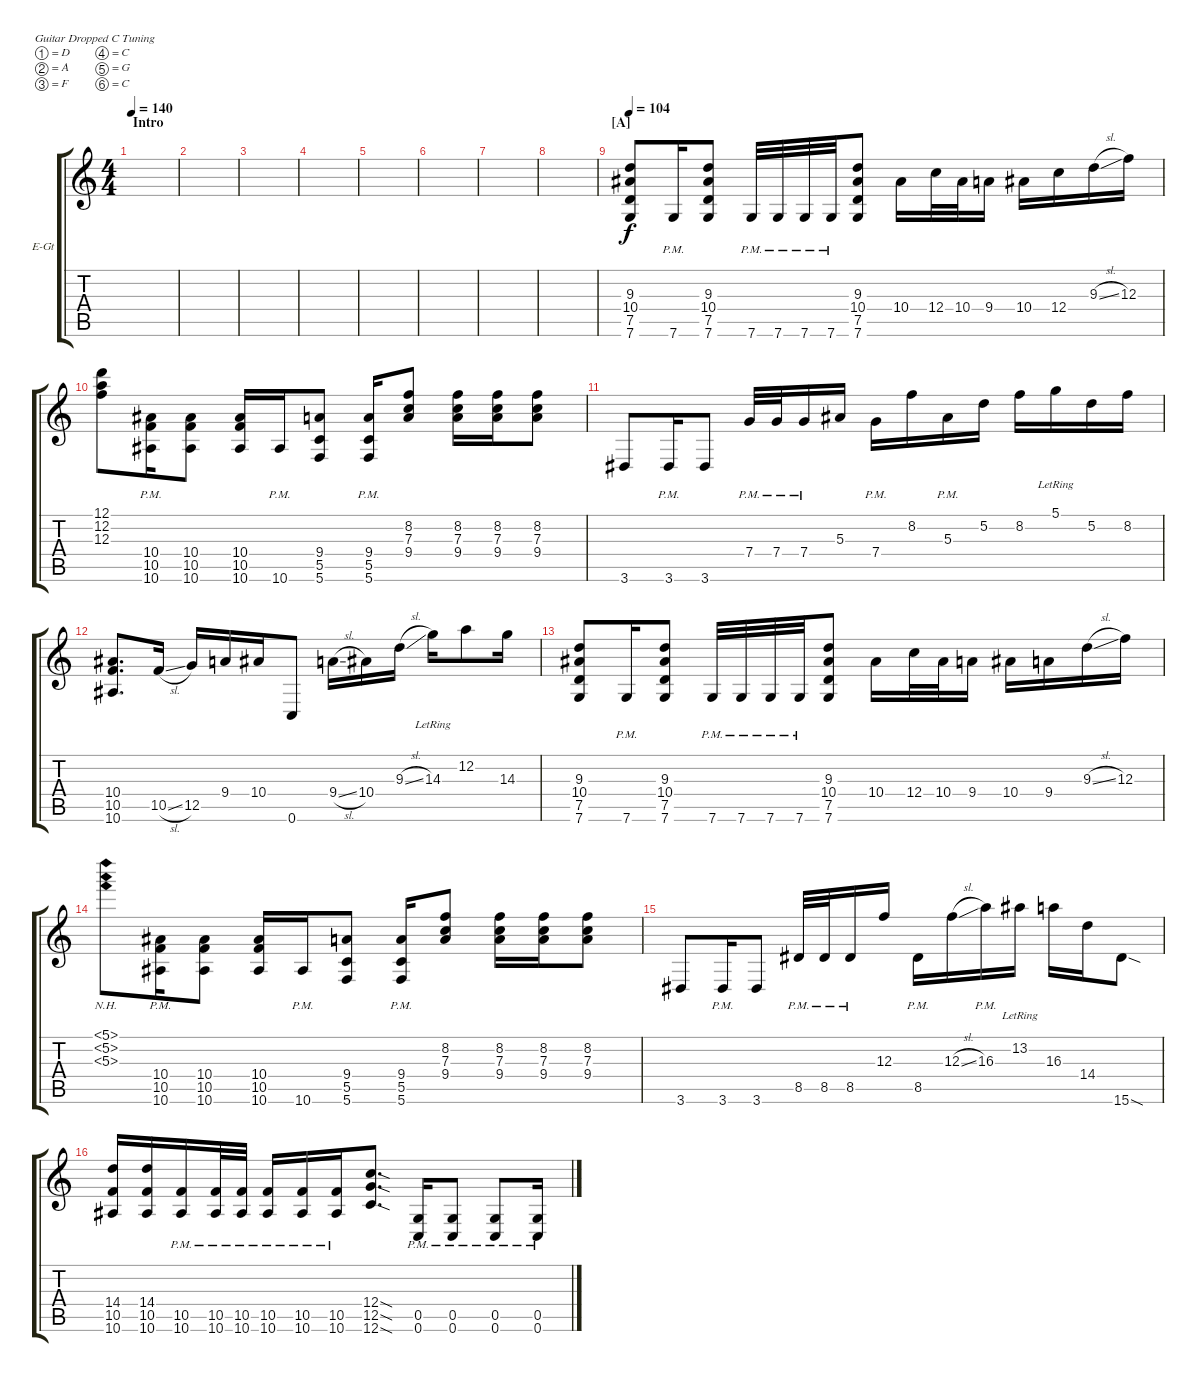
\bracketExtendMode groupsimilarinstruments
\firstSystemTrackNameOrientation horizontal
\otherSystemsTrackNameOrientation horizontal
\track ("Guitar 1" "E-Gt") {instrument distortionguitar}
\staff {score tabs}
\tuning (D4 A3 F3 C3 G2 C2)
\ts (4 4)
\beaming (8 2 2 2 2)
\section ("" "Intro")
\tempo 140
\clef g2
\ks c
|
|
|
|
|
|
|
|
\section ("A" "")
\tempo 104
(7.6 7.5 10.4 9.3).8 7.6{pm}.16 (7.6 7.5 10.4 9.3).8 7.6{pm}.32 7.6{pm}.32 7.6{pm}.32 7.6{pm}.32 (7.6 7.5 10.4 9.3).8 10.4.16 12.4.32 10.4.32 9.4.16 10.4.16 12.4.16 9.3{sl}.16 12.3.16 |
(12.1 12.2 12.3).8 (10.6{pm} 10.5{pm} 10.4{pm}).16 (10.6 10.5 10.4).8 (10.6 10.5 10.4).16 10.6{pm}.16 (5.6 5.5 9.4).8 (5.6{pm} 5.5 9.4).16 (7.3 9.4 8.2).8 (8.2 7.3 9.4).16 (7.3 8.2 9.4).16 (7.3 8.2 9.4).8 |
3.6.8 3.6{pm}.16 3.6.8 7.4{pm}.32 7.4{pm}.32 7.4{pm}.16 5.3.16 7.4{pm}.16 8.2.16 5.3{pm}.16 5.2.16 8.2.16 5.1{lr}.16 5.2.16 8.2.16 |
(10.6 10.5 10.4).8{d} 10.5{sl}.16 12.5.16 9.4.16 10.4.16 0.6.8 9.4{sl}.16 10.4.16 9.3{sl}.16 14.3{lr}.16 12.2.8 14.3.16 |
(7.6 7.5 10.4 9.3).8 7.6{pm}.16 (7.6 7.5 10.4 9.3).8 7.6{pm}.32 7.6{pm}.32 7.6{pm}.32 7.6{pm}.32 (7.6 7.5 10.4 9.3).8 10.4.16 12.4.32 10.4.32 9.4.16 10.4.16 9.4.16 9.3{sl}.16 12.3.16 |
(5.1{nh} 5.2{nh} 5.3{nh}).8 (10.6{pm} 10.5{pm} 10.4{pm}).16 (10.6 10.5 10.4).8 (10.6 10.5 10.4).16 10.6{pm}.16 (5.6 5.5 9.4).8 (5.6{pm} 5.5 9.4).16 (7.3 9.4 8.2).8 (8.2 7.3 9.4).16 (7.3 8.2 9.4).16 (7.3 8.2 9.4).8 |
3.6.8 3.6{pm}.16 3.6.8 8.5{pm}.32 8.5{pm}.32 8.5{pm}.16 12.3.16 8.5{pm}.16 12.3{sl}.16 16.3{pm}.16 13.2{lr}.16 16.3.16 14.4.16 15.6{sod}.8 |
(10.6 10.5 14.4).16 (14.4 10.5 10.6).16 (10.6{pm} 10.5{pm}).16 (10.6{pm} 10.5{pm}).32 (10.6{pm} 10.5{pm}).32 (10.6{pm} 10.5{pm}).16 (10.6{pm} 10.5{pm}).16 (10.6{pm} 10.5{pm}).16 (12.6{sod} 12.5{sod} 12.4{sod}).8{d} (0.6{pm} 0.5{pm}).16 (0.6{pm} 0.5{pm}).8 (0.6{pm} 0.5{pm}).8 (0.6{pm} 0.5{pm}).16
